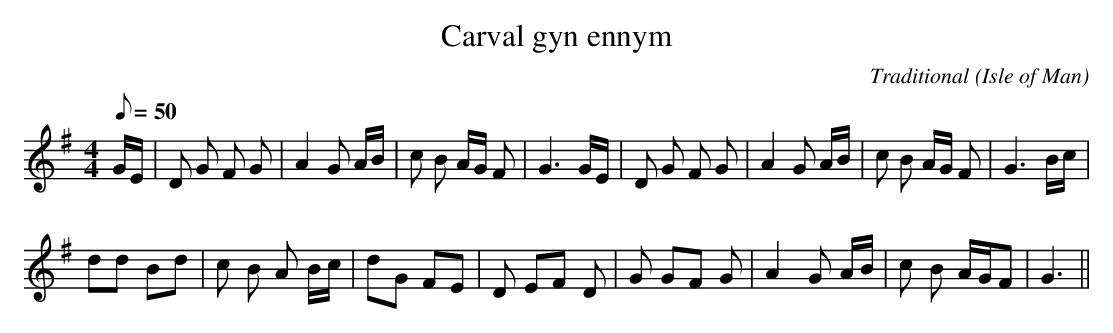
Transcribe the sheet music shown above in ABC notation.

X:1
T:Carval gyn ennym
C:Traditional
O:Isle of Man
M:4/4
Q:50
K:G
G/E/|D G F G|A2 G A/B/|c B A/G/ F|G3 G/E/|D G F G|A2 G A/B/|c B A/G/ F|G3 B/c/|
dd Bd|c B A B/c/|dG FE|D EF D|G GF G|A2G A/B/|c B A/G/F|G3||
